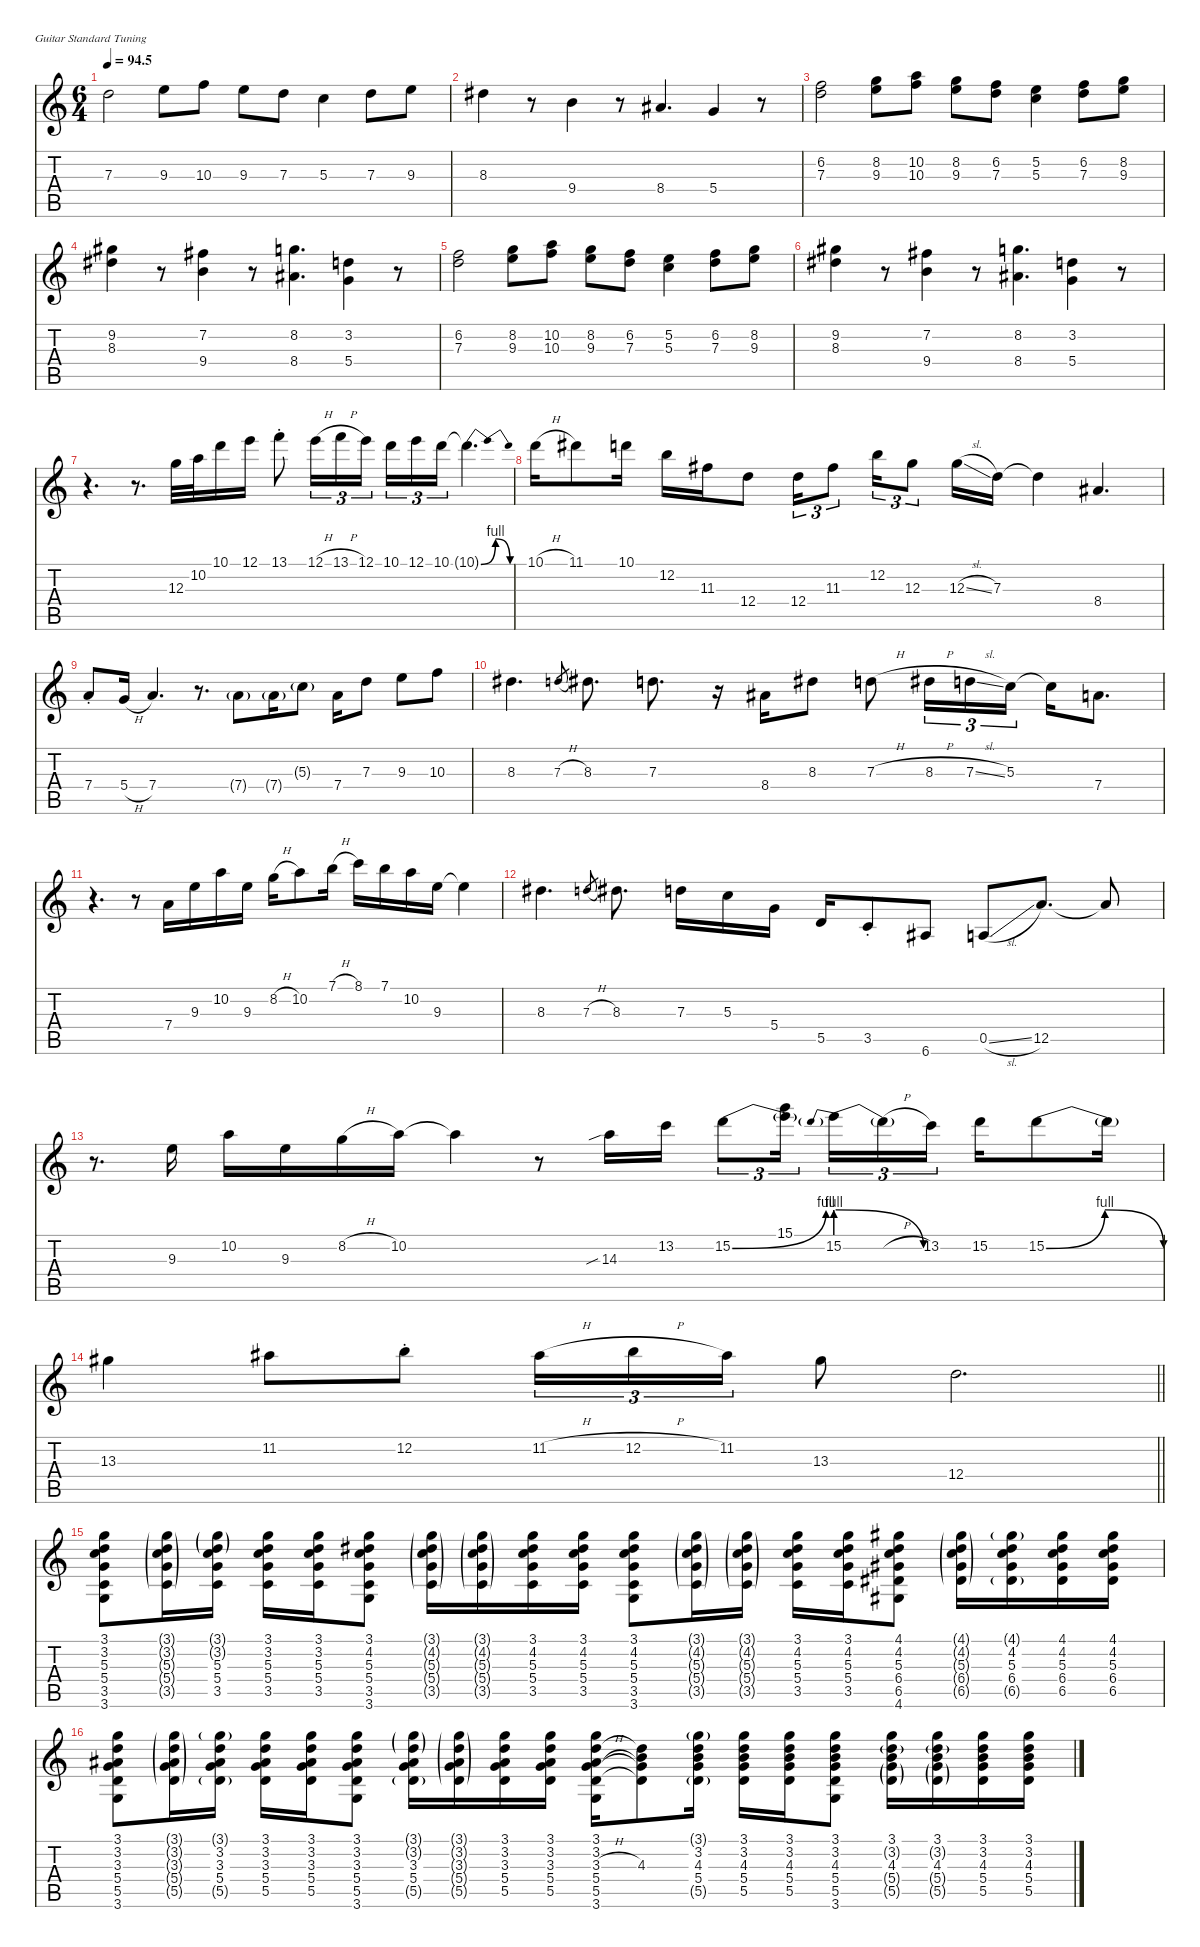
\defaultSystemsLayout 4
\hideDynamics
\bracketExtendMode nobrackets
\singleTrackTrackNamePolicy hidden
\multiTrackTrackNamePolicy hidden
\firstSystemTrackNameMode fullname
\firstSystemTrackNameOrientation horizontal
\otherSystemsTrackNameOrientation horizontal
\track ("Guitar 1" "s.guit.") {defaultSystemsLayout 2 mute instrument acousticguitarsteel}
\staff {score tabs}
\tuning (E4 B3 G3 D3 A2 E2)
\ts (6 4)
\tempo
94.5
\accidentals auto
\clef g2
\ottava regular
\simile none
\ks c
7.3.2{dy f instrument electricguitarjazz beam Down} 9.3.8{beam Down} 10.3.8{beam Down} 9.3.8{beam Down} 7.3.8{beam Down} 5.3.4{beam Down} 7.3.8{beam Down} 9.3.8{beam Down} |
8.3{acc #}.4{beam Down} r.8{beam Down} 9.4.4{beam Down} r.8{beam Down} 8.4{acc #}.4{d beam Up} 5.4.4{beam Up} r.8{beam Up} |
(6.2 7.3).2{beam Down} (8.2 9.3).8{beam Down} (10.2 10.3).8{beam Down} (8.2 9.3).8{beam Down} (6.2 7.3).8{beam Down} (5.2 5.3).4{beam Down} (6.2 7.3).8{beam Down} (8.2 9.3).8{beam Down} |
(9.2{acc #} 8.3{acc #}).4{beam Down} r.8{beam Down} (7.2{acc #} 9.4).4{beam Down} r.8{beam Down} (8.2 8.4{acc #}).4{d beam Down} (3.2 5.4).4{beam Down} r.8{beam Down} |
(6.2 7.3).2{beam Down} (8.2 9.3).8{beam Down} (10.2 10.3).8{beam Down} (8.2 9.3).8{beam Down} (6.2 7.3).8{beam Down} (5.2 5.3).4{beam Down} (6.2 7.3).8{beam Down} (8.2 9.3).8{beam Down} |
(9.2{acc #} 8.3{acc #}).4{beam Down} r.8{beam Down} (7.2{acc #} 9.4).4{beam Down} r.8{beam Down} (8.2 8.4{acc #}).4{d beam Down} (3.2 5.4).4{beam Down} r.8{beam Down} |
r.4{d instrument distortionguitar beam Down} r.8{d beam Down} 12.3.32{beam Down} 10.2.32{beam Down} 10.1.16{beam Down} 12.1.16{beam Down} 13.1{st}.8{beam Down} 12.1{h}.16{tu (3 2) beam Down} 13.1{h}.16{tu (3 2) beam Down} 12.1.16{tu (3 2) beam Down} 10.1.16{tu (3 2) beam Down} 12.1.16{tu (3 2) beam Down} 10.1.16{tu (3 2) beam Down} 10.1{be (bendrelease 4.2 0 12 4 39 4 53.4 0) t}.4{d beam Down} |
10.1{h}.16{beam Down} 11.1{acc #}.8{beam Down} 10.1.16{beam Down} 12.2.16{beam Down} 11.3{acc #}.16{beam Down} 12.4.8{beam Down} 12.4.16{tu (3 2) beam Down} 11.3{acc #}.8{tu (3 2) beam Down} 12.2.16{tu (3 2) beam Down} 12.3.8{tu (3 2) beam Down} 12.3{sl}.16{beam Down} 7.3.16{beam Down} 7.3{t}.4{beam Down} 8.4{acc #}.4{d beam Up} |
7.4{st}.8{beam Up} 5.4{h}.16{beam Up} 7.4.4{d beam Up} r.8{d beam Up} 7.4{g}.8{dy mp beam Down} 7.4{g}.16{beam Down} 5.3{g}.8{beam Down} 7.4.16{dy f beam Down} 7.3.8{beam Down} 9.3.8{beam Down} 10.3.8{beam Down} |
8.3{acc #}.4{d beam Down} 7.3{h}.8{gr beam Up} 8.3{acc #}.8{d beam Down} 7.3.8{d beam Down} r.16{beam Down} 8.4{acc #}.16{beam Down} 8.3{acc #}.8{beam Down} 7.3{h}.8{beam Down} 8.3{h acc #}.16{tu (3 2) beam Down} 7.3{sl}.16{tu (3 2) beam Down} 5.3.16{tu (3 2) beam Down} 5.3{t}.16{beam Down} 7.4.8{d beam Down} |
r.4{d beam Down} r.8{beam Down} 7.4.16{beam Down} 9.3.16{beam Down} 10.2.16{beam Down} 9.3.16{beam Down} 8.2{h}.16{beam Down} 10.2.8{beam Down} 7.1{h}.16{beam Down} 8.1.16{beam Down} 7.1.16{beam Down} 10.2.16{beam Down} 9.3.16{beam Down} 9.3{t}.4{beam Down} |
8.3{acc #}.4{d beam Down} 7.3{h}.8{gr beam Up} 8.3{acc #}.8{d beam Down} 7.3.16{beam Down} 5.3.16{beam Down} 5.4.16{beam Down} 5.5.16{beam Up} 3.5{st}.8{beam Up} 6.6{acc #}.8{beam Up} 0.5{sl}.8{beam Up} 12.5.8{d beam Up} 12.5{t}.8{beam Up} |
r.8{d beam Down} 9.3.16{beam Down} 10.2.16{beam Down} 9.3.16{beam Down} 8.2{h}.16{beam Down} 10.2.16{beam Down} 10.2{t}.4{beam Down} r.8{beam Down} 14.3{sib}.16{beam Down} 13.2.16{beam Down} 15.2{be (bend 0 0 15 4)}.8{tu (3 2) beam Down} (15.1 15.2{t}).16{tu (3 2) beam Down} 15.2{be (prebendrelease 0 4 15 0)}.16{tu (3 2) beam Down} 15.2{h t}.16{tu (3 2) beam Down} 13.2.16{tu (3 2) beam Down} 15.2.16{beam Down} 15.2{be (bendrelease 0 0 10.2 4 20.4 4 30 0)}.8{beam Down} 15.2{t}.16{beam Down} |
\barLineRight lightlight
13.3{acc #}.4{beam Down} 11.2{acc #}.8{beam Down} 12.2{st}.8{beam Down} 11.2{h acc #}.16{tu (3 2) beam Down} 12.2{h}.16{tu (3 2) beam Down} 11.2{acc #}.16{tu (3 2) beam Down} 13.3{acc #}.8{beam Down} 12.4.2{d beam Down} |
(3.1 3.2 5.3 5.4 3.5 3.6).8{instrument acousticguitarsteel beam Down} (3.1{g} 3.2{g} 5.3{g} 5.4{g} 3.5{g}).16{beam Down} (3.1{g} 3.2{g} 5.3 5.4 3.5).16{beam Down} (3.1 3.2 5.3 5.4 3.5).16{beam Down} (3.1 3.2 5.3 5.4 3.5).16{beam Down} (3.1 4.2{acc #} 5.3 5.4 3.5 3.6).8{beam Down} (3.1{g} 4.2{g acc #} 5.3{g} 5.4{g} 3.5{g}).16{beam Down} (3.1{g} 4.2{g acc #} 5.3{g} 5.4{g} 3.5{g}).16{beam Down} (3.1 4.2{acc #} 5.3 5.4 3.5).16{beam Down} (3.1 4.2{acc #} 5.3 5.4 3.5).16{beam Down} (3.1 4.2{acc #} 5.3 5.4 3.5 3.6).8{beam Down} (3.1{g} 4.2{g acc #} 5.3{g} 5.4{g} 3.5{g}).16{beam Down} (3.1{g} 4.2{g acc #} 5.3{g} 5.4{g} 3.5{g}).16{beam Down} (3.1 4.2{acc #} 5.3 5.4 3.5).16{beam Down} (3.1 4.2{acc #} 5.3 5.4 3.5).16{beam Down} (4.1{acc #} 4.2{acc #} 5.3 6.4{acc #} 6.5{acc #} 4.6{acc #}).8{beam Down} (4.1{g acc #} 4.2{g acc #} 5.3{g} 6.4{g acc #} 6.5{g acc #}).16{beam Down} (4.1{g acc #} 4.2{acc #} 5.3 6.4{acc #} 6.5{g acc #}).16{beam Down} (4.1{acc #} 4.2{acc #} 5.3 6.4{acc #} 6.5{acc #}).16{beam Down} (4.1{acc #} 4.2{acc #} 5.3 6.4{acc #} 6.5{acc #}).16{beam Down} |
(3.1 3.2 3.3{acc #} 5.4 5.5 3.6).8{beam Down} (3.1{g} 3.2{g} 3.3{g acc #} 5.4{g} 5.5{g}).16{beam Down} (3.1{g} 3.2 3.3{acc #} 5.4 5.5{g}).16{beam Down} (3.1 3.2 3.3{acc #} 5.4 5.5).16{beam Down} (3.1 3.2 3.3{acc #} 5.4 5.5).16{beam Down} (3.1 3.2 3.3{acc #} 5.4 5.5 3.6).8{beam Down} (3.1{g} 3.2{g} 3.3{acc #} 5.4 5.5{g}).16{beam Down} (3.1{g} 3.2{g} 3.3{g acc #} 5.4{g} 5.5{g}).16{beam Down} (3.1 3.2 3.3{acc #} 5.4 5.5).16{beam Down} (3.1 3.2 3.3{acc #} 5.4 5.5).16{beam Down} (3.1 3.2 3.3{h acc #} 5.4 5.5 3.6).16{beam Down} (4.3 5.4{t} 5.5{t} 3.2{t}).8{beam Down} (3.1{g} 3.2 4.3 5.4 5.5{g}).16{beam Down} (3.1 3.2 4.3 5.4 5.5).16{beam Down} (3.1 3.2 4.3 5.4 5.5).16{beam Down} (3.1 3.2 4.3 5.4 5.5 3.6).8{beam Down} (3.1 3.2{g} 4.3 5.4{g} 5.5{g}).16{beam Down} (3.1 3.2{g} 4.3 5.4{g} 5.5{g}).16{beam Down} (3.1 3.2 4.3 5.4 5.5).16{beam Down} (3.1 3.2 4.3 5.4 5.5).16{beam Down}
